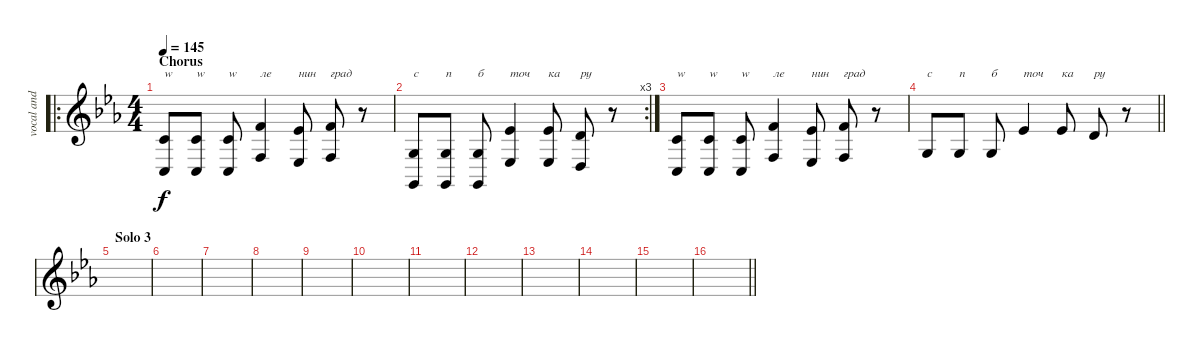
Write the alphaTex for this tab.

\track ("vocal and back-vocal" "vocal and ") {instrument brasssection}
\staff {score}
\tuning (E4 B3 G3 D3 A2 E2) {hide}
\ro
\ts (4 4)
\section ("" "Chorus")
\tempo 145
\clef g2
\ks cminor
(5.3 3.5).8{txt "w" dy f} (5.3 3.5).8{txt "w"} (5.3 3.5).8{txt "w"} (6.2 3.4).4{txt "ле"} (4.2 1.4).8{txt "нин"} (6.2 3.4).8{txt "град"} r.8 |
\rc 3
(0.3 3.6).8{txt "с"} (0.3 3.6).8{txt "п"} (0.3 3.6).8{txt "б"} (8.3 6.5).4{txt "точ"} (8.3 6.5).8{txt "ка"} (7.3 5.5).8{txt "ру"} r.8 |
(5.3 3.5).8{txt "w"} (5.3 3.5).8{txt "w"} (5.3 3.5).8{txt "w"} (6.2 3.4).4{txt "ле"} (4.2 1.4).8{txt "нин"} (6.2 3.4).8{txt "град"} r.8 |
\barLineRight lightlight
0.3.8{txt "с"} 0.3.8{txt "п"} 0.3.8{txt "б"} 8.3.4{txt "точ"} 8.3.8{txt "ка"} 7.3.8{txt "ру"} r.8 |
\section ("" "Solo 3")
|
|
|
|
|
|
|
|
|
|
|
\barLineRight lightlight
